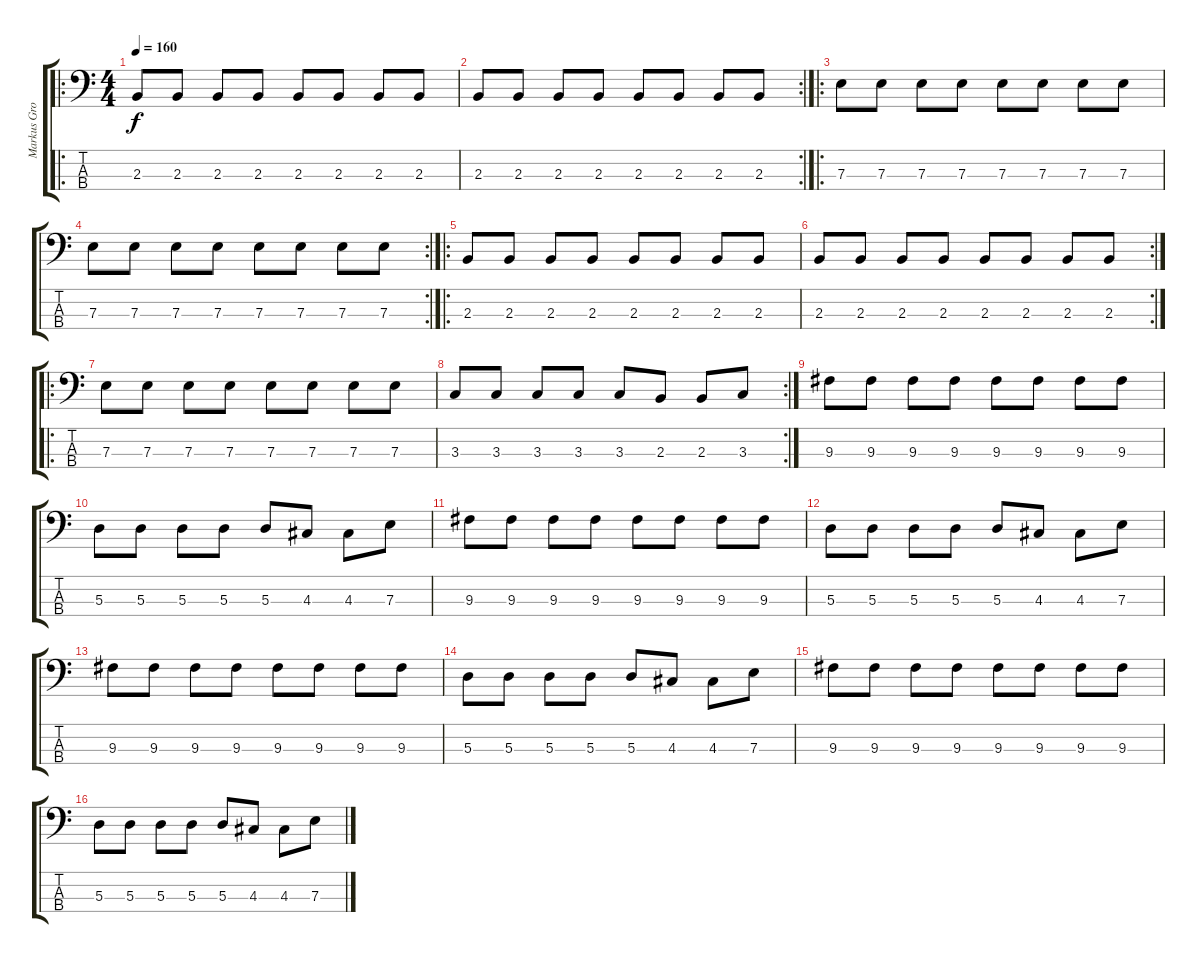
\track ("Markus Grosskopf" "Markus Gro") {instrument electricbassfinger}
\staff {score tabs}
\tuning (G2 D2 A1 E1) {hide}
\ro
\ts (4 4)
\tempo 160
\clef f4
\ks c
2.3.8{dy f} 2.3.8 2.3.8 2.3.8 2.3.8 2.3.8 2.3.8 2.3.8 |
\rc 2
2.3.8 2.3.8 2.3.8 2.3.8 2.3.8 2.3.8 2.3.8 2.3.8 |
\ro
7.3.8 7.3.8 7.3.8 7.3.8 7.3.8 7.3.8 7.3.8 7.3.8 |
\rc 2
7.3.8 7.3.8 7.3.8 7.3.8 7.3.8 7.3.8 7.3.8 7.3.8 |
\ro
2.3.8 2.3.8 2.3.8 2.3.8 2.3.8 2.3.8 2.3.8 2.3.8 |
\rc 2
2.3.8 2.3.8 2.3.8 2.3.8 2.3.8 2.3.8 2.3.8 2.3.8 |
\ro
7.3.8 7.3.8 7.3.8 7.3.8 7.3.8 7.3.8 7.3.8 7.3.8 |
\rc 2
3.3.8 3.3.8 3.3.8 3.3.8 3.3.8 2.3.8 2.3.8 3.3.8 |
9.3.8 9.3.8 9.3.8 9.3.8 9.3.8 9.3.8 9.3.8 9.3.8 |
5.3.8 5.3.8 5.3.8 5.3.8 5.3.8 4.3.8 4.3.8 7.3.8 |
9.3.8 9.3.8 9.3.8 9.3.8 9.3.8 9.3.8 9.3.8 9.3.8 |
5.3.8 5.3.8 5.3.8 5.3.8 5.3.8 4.3.8 4.3.8 7.3.8 |
9.3.8 9.3.8 9.3.8 9.3.8 9.3.8 9.3.8 9.3.8 9.3.8 |
5.3.8 5.3.8 5.3.8 5.3.8 5.3.8 4.3.8 4.3.8 7.3.8 |
9.3.8 9.3.8 9.3.8 9.3.8 9.3.8 9.3.8 9.3.8 9.3.8 |
5.3.8 5.3.8 5.3.8 5.3.8 5.3.8 4.3.8 4.3.8 7.3.8
